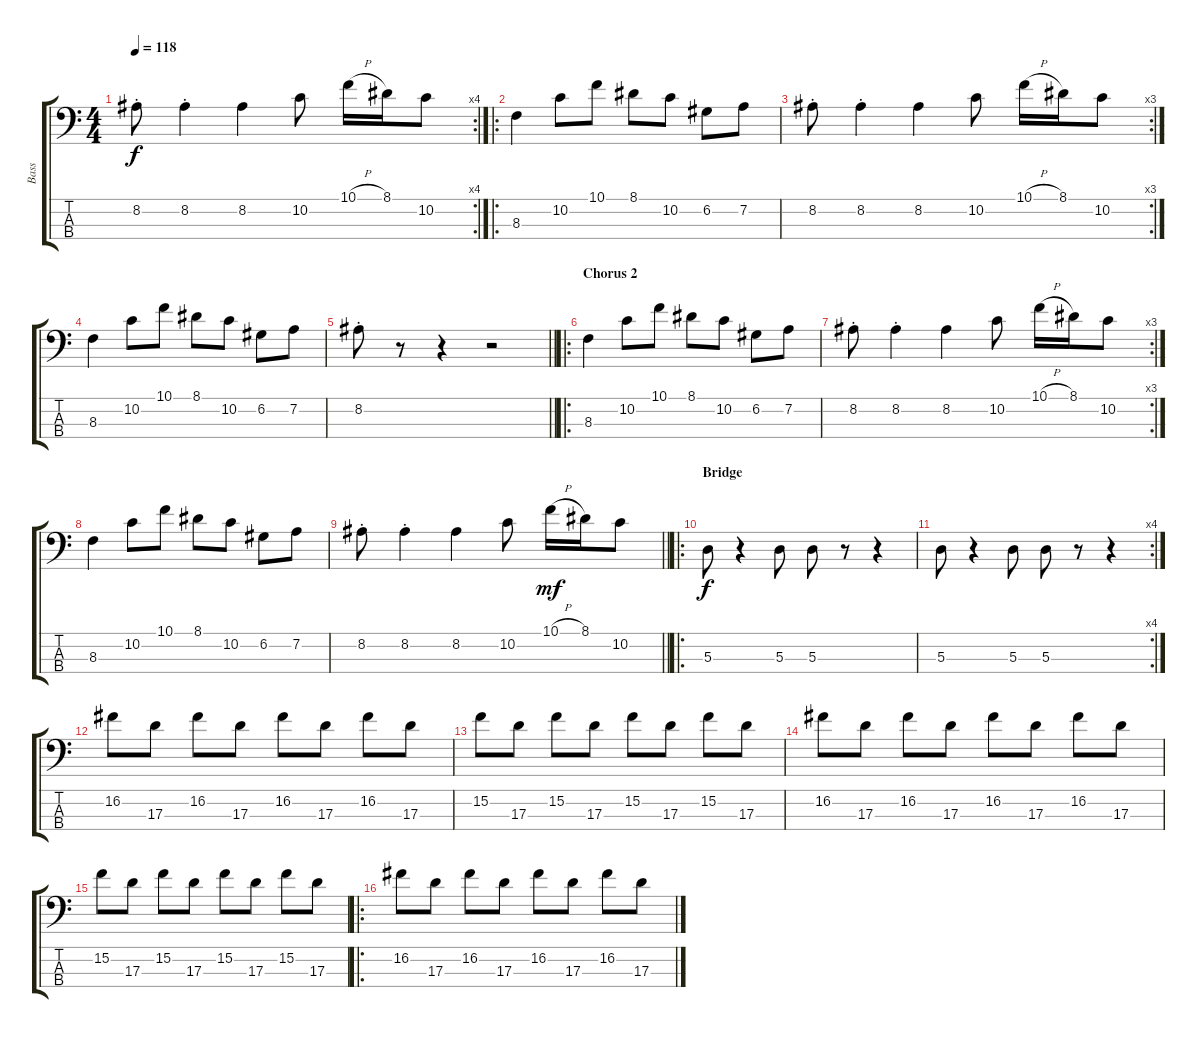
\track ("Bass" "Bass") {instrument electricbassfinger}
\staff {score tabs}
\tuning (G2 D2 A1 E1) {hide}
\rc 4
\ts (4 4)
\tempo 118
\clef f4
\ks c
8.2{st}.8{dy f} 8.2{st}.4 8.2.4 10.2.8 10.1{h}.16 8.1.16 10.2.8 |
\ro
8.3.4 10.2.8 10.1.8 8.1.8 10.2.8 6.2.8 7.2.8 |
\rc 3
8.2{st}.8 8.2{st}.4 8.2.4 10.2.8 10.1{h}.16 8.1.16 10.2.8 |
8.3.4 10.2.8 10.1.8 8.1.8 10.2.8 6.2.8 7.2.8 |
\barLineRight lightlight
8.2{st}.8 r.8 r.4 r.2 |
\ro
\section ("" "Chorus 2")
8.3.4 10.2.8 10.1.8 8.1.8 10.2.8 6.2.8 7.2.8 |
\rc 3
8.2{st}.8 8.2{st}.4 8.2.4 10.2.8 10.1{h}.16 8.1.16 10.2.8 |
8.3.4 10.2.8 10.1.8 8.1.8 10.2.8 6.2.8 7.2.8 |
\barLineRight lightlight
8.2{st}.8 8.2{st}.4 8.2.4 10.2.8 10.1{h}.16{dy mf} 8.1.16 10.2.8 |
\ro
\section ("" "Bridge")
5.3.8{dy f} r.4 5.3.8 5.3.8 r.8 r.4 |
\rc 4
5.3.8 r.4 5.3.8 5.3.8 r.8 r.4 |
16.2.8 17.3.8 16.2.8 17.3.8 16.2.8 17.3.8 16.2.8 17.3.8 |
15.2.8 17.3.8 15.2.8 17.3.8 15.2.8 17.3.8 15.2.8 17.3.8 |
16.2.8 17.3.8 16.2.8 17.3.8 16.2.8 17.3.8 16.2.8 17.3.8 |
15.2.8 17.3.8 15.2.8 17.3.8 15.2.8 17.3.8 15.2.8 17.3.8 |
\ro
16.2.8 17.3.8 16.2.8 17.3.8 16.2.8 17.3.8 16.2.8 17.3.8
